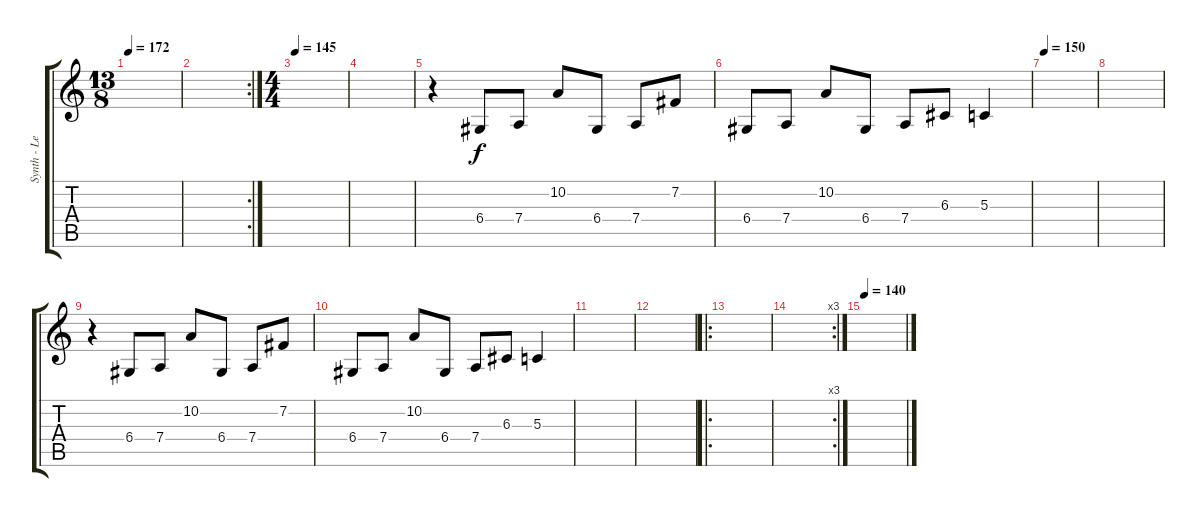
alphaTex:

\track ("Synth - Lead" "Synth - Le") {instrument marimba}
\staff {score tabs}
\tuning (E4 B3 G3 D3 A2 E2) {hide}
\ts (13 8)
\tempo 172
\clef g2
\ks c
|
\rc 2
|
\ts (4 4)
\tempo 145
|
|
r.4 6.4.8 7.4.8 10.2.8 6.4.8 7.4.8 7.2.8 |
6.4.8 7.4.8 10.2.8 6.4.8 7.4.8 6.3.8 5.3.4 |
\tempo 150
|
|
r.4 6.4.8 7.4.8 10.2.8 6.4.8 7.4.8 7.2.8 |
6.4.8 7.4.8 10.2.8 6.4.8 7.4.8 6.3.8 5.3.4 |
|
|
\ro
|
\rc 3
|
\tempo 140
